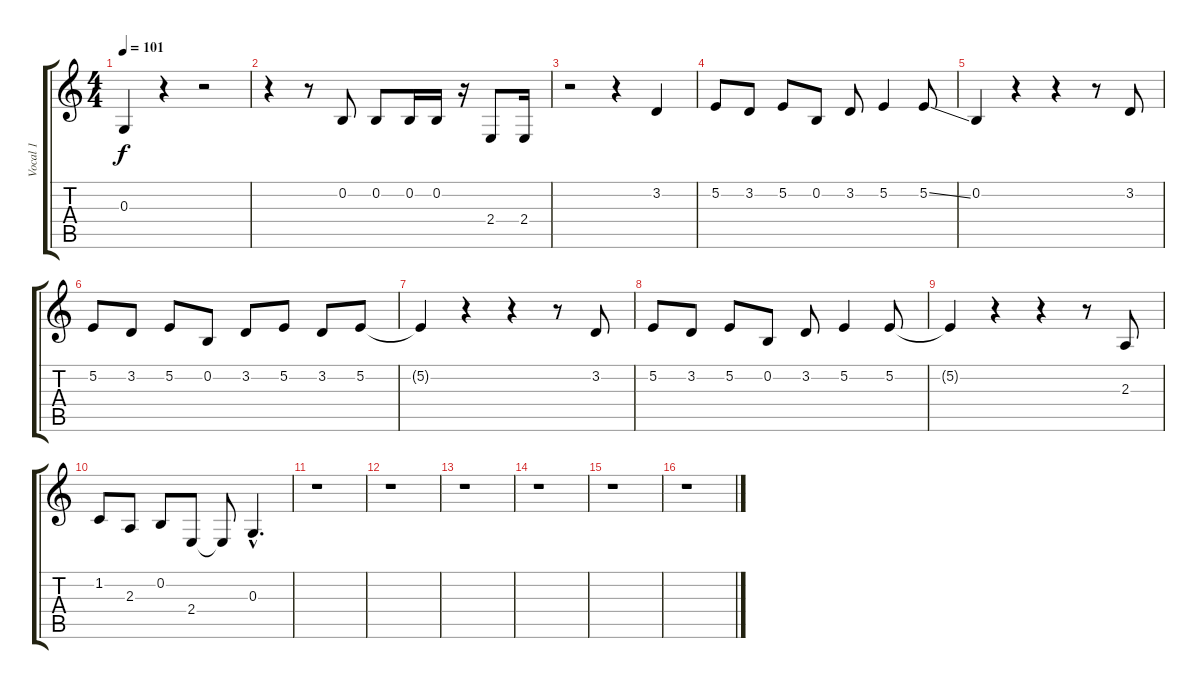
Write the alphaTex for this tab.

\track ("Vocal 1" "Vocal 1") {instrument piccolo}
\staff {score tabs}
\tuning (E4 B3 G3 D3 A2 E2) {hide}
\ts (4 4)
\tempo 101
\clef g2
\ks c
0.3.4{dy f} r.4 r.2 |
r.4 r.8 0.2.8 0.2.8 0.2.16 0.2.16 r.16 2.4.8 2.4.16 |
r.2 r.4 3.2.4 |
5.2.8 3.2.8 5.2.8 0.2.8 3.2.8 5.2.4 5.2{ss}.8 |
0.2.4 r.4 r.4 r.8 3.2.8 |
5.2.8 3.2.8 5.2.8 0.2.8 3.2.8 5.2.8 3.2.8 5.2.8 |
5.2{t}.4 r.4 r.4 r.8 3.2.8 |
5.2.8 3.2.8 5.2.8 0.2.8 3.2.8 5.2.4 5.2.8 |
5.2{t}.4 r.4 r.4 r.8 2.3.8 |
1.2.8 2.3.8 0.2.8 2.4.8 2.4{t}.8 0.3{hac}.4{d} |
r.1 |
r.1 |
r.1 |
r.1 |
r.1 |
r.1
